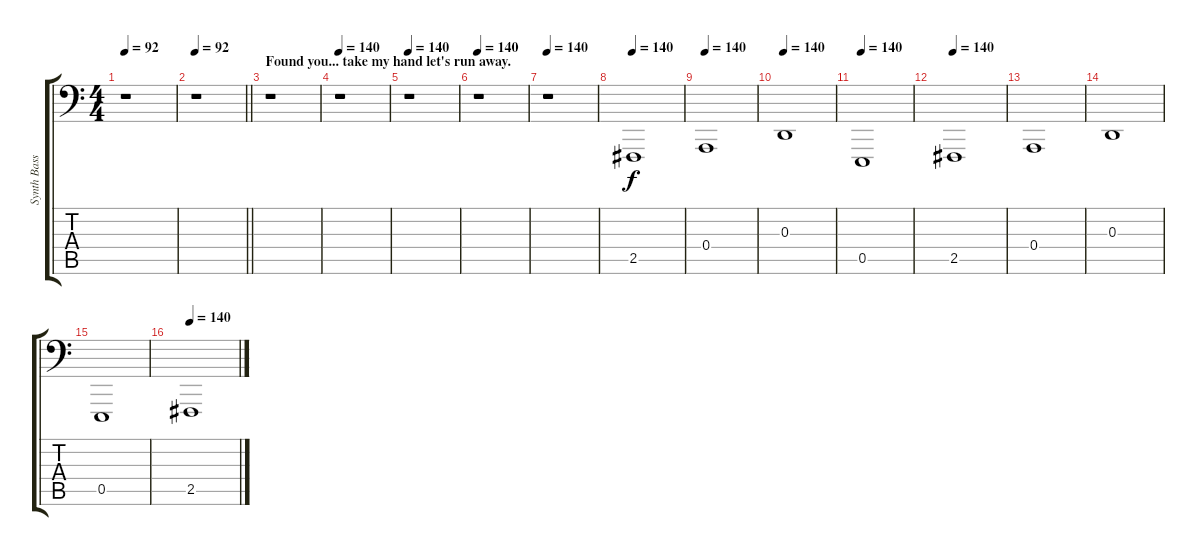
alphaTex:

\track ("Synth Bass" "Synth Bass") {instrument lead2sawtooth}
\staff {score tabs}
\tuning (C3 G2 D2 A1 E1 B0) {hide}
\ts (4 4)
\tempo 92
\clef f4
\ks c
r.1{dy f} |
\tempo 92
\barLineRight lightlight
r.1 |
\section ("" "Found you... take my hand let's run away.")
r.1 |
\tempo 140
r.1 |
\tempo 140
r.1 |
\tempo 140
r.1 |
\tempo 140
r.1 |
\tempo 140
2.5.1{instrument lead2sawtooth} |
\tempo 140
0.4.1 |
\tempo 140
0.3.1 |
\tempo 140
0.5.1 |
\tempo 140
2.5.1 |
0.4.1 |
0.3.1 |
0.5.1 |
\tempo 140
2.5.1
